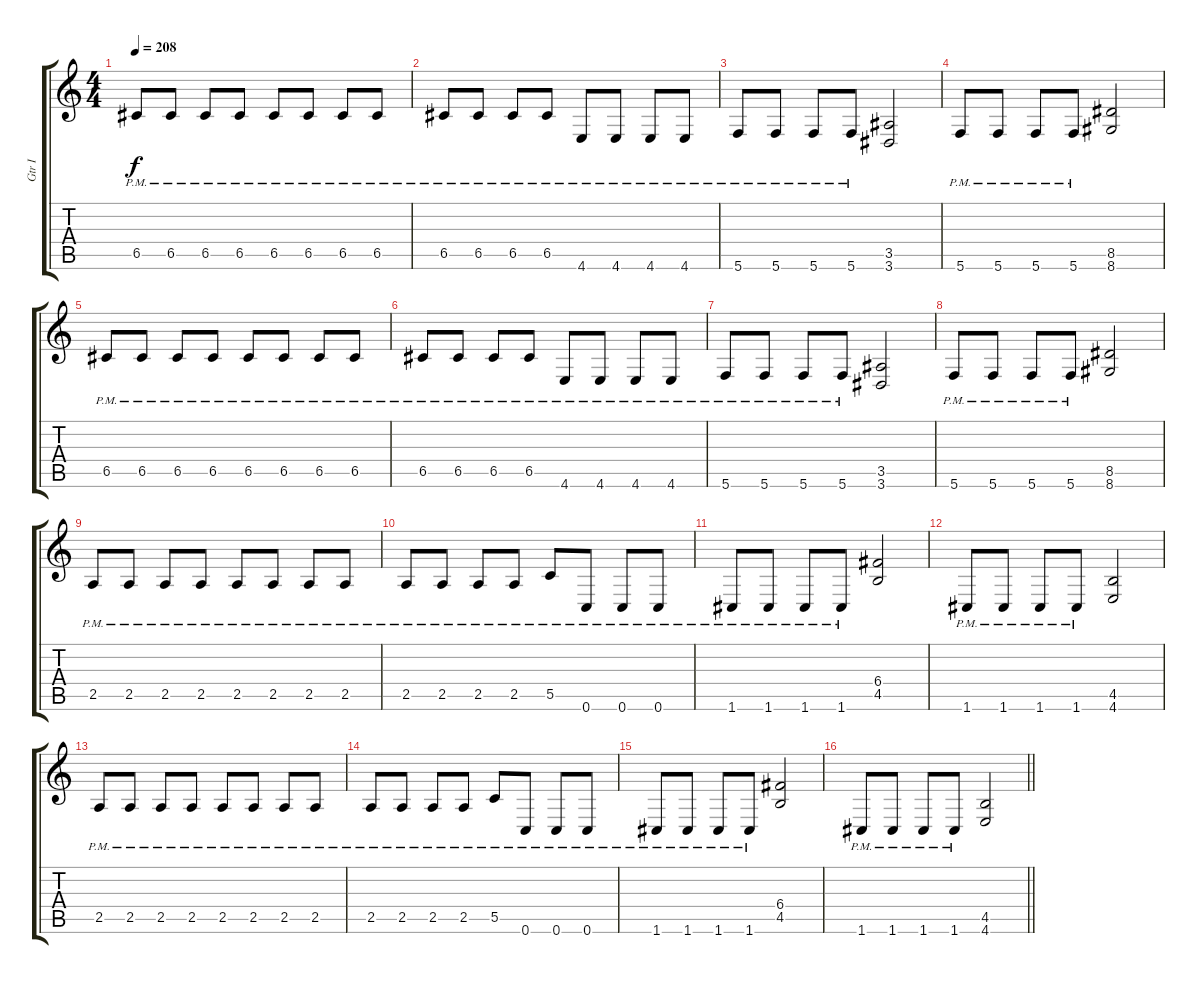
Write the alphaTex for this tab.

\track ("Gtr I" "Gtr I") {instrument overdrivenguitar}
\staff {score tabs}
\tuning (D4 A3 F3 C3 G2 C2) {hide}
\ts (4 4)
\tempo 208
\clef g2
\ks c
6.5{pm}.8{dy f} 6.5{pm}.8 6.5{pm}.8 6.5{pm}.8 6.5{pm}.8 6.5{pm}.8 6.5{pm}.8 6.5{pm}.8 |
6.5{pm}.8 6.5{pm}.8 6.5{pm}.8 6.5{pm}.8 4.6{pm}.8 4.6{pm}.8 4.6{pm}.8 4.6{pm}.8 |
5.6{pm}.8 5.6{pm}.8 5.6{pm}.8 5.6{pm}.8 (3.5 3.6).2 |
5.6{pm}.8 5.6{pm}.8 5.6{pm}.8 5.6{pm}.8 (8.5 8.6).2 |
6.5{pm}.8 6.5{pm}.8 6.5{pm}.8 6.5{pm}.8 6.5{pm}.8 6.5{pm}.8 6.5{pm}.8 6.5{pm}.8 |
6.5{pm}.8 6.5{pm}.8 6.5{pm}.8 6.5{pm}.8 4.6{pm}.8 4.6{pm}.8 4.6{pm}.8 4.6{pm}.8 |
5.6{pm}.8 5.6{pm}.8 5.6{pm}.8 5.6{pm}.8 (3.5 3.6).2 |
5.6{pm}.8 5.6{pm}.8 5.6{pm}.8 5.6{pm}.8 (8.5 8.6).2 |
2.5{pm}.8 2.5{pm}.8 2.5{pm}.8 2.5{pm}.8 2.5{pm}.8 2.5{pm}.8 2.5{pm}.8 2.5{pm}.8 |
2.5{pm}.8 2.5{pm}.8 2.5{pm}.8 2.5{pm}.8 5.5{pm}.8 0.6{pm}.8 0.6{pm}.8 0.6{pm}.8 |
1.6{pm}.8 1.6{pm}.8 1.6{pm}.8 1.6{pm}.8 (6.4 4.5).2 |
1.6{pm}.8 1.6{pm}.8 1.6{pm}.8 1.6{pm}.8 (4.5 4.6).2 |
2.5{pm}.8 2.5{pm}.8 2.5{pm}.8 2.5{pm}.8 2.5{pm}.8 2.5{pm}.8 2.5{pm}.8 2.5{pm}.8 |
2.5{pm}.8 2.5{pm}.8 2.5{pm}.8 2.5{pm}.8 5.5{pm}.8 0.6{pm}.8 0.6{pm}.8 0.6{pm}.8 |
1.6{pm}.8 1.6{pm}.8 1.6{pm}.8 1.6{pm}.8 (6.4 4.5).2 |
\barLineRight lightlight
1.6{pm}.8 1.6{pm}.8 1.6{pm}.8 1.6{pm}.8 (4.5 4.6).2
